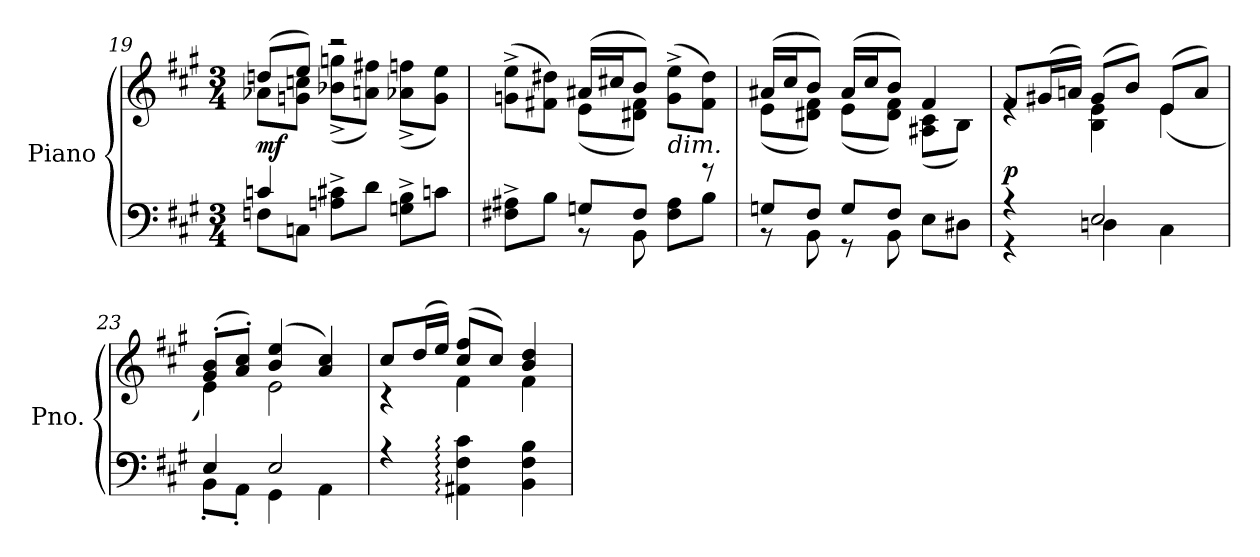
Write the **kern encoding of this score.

**kern	**kern	**dynam
*part1	*part1	*part1
*staff2	*staff1	*staff1/2
*I"Piano	*	*
*I'Pno.	*	*
!!LO:LB:g=z
*clefF4	*clefG2	*
*k[f#c#g#]	*k[f#c#g#]	*
*M3/4	*M3/4	*
=19	=19	=19
*^	*^	*
!	!	!	!	!LO:DY:a=2
4cn/	8Fn\L	(>8ddn/L	8a-X\L	mf
.	8Cn\J	8ee/J)	8gn\ 8ccn\J	.
2rGGyy	8An\^ 8c#X\^L	2r	(>8b-X\^ 8ggn\^L	.
.	8d\J	.	8an\ 8ff#X\J)	.
.	8Gn\^ 8B\^L	.	(>8a-X\^ 8ffn\^L	.
.	8cn\J	.	8g\ 8ee\J)	.
=20	=20	=20	=20	=20
4ryy	8F#X\^ 8A#X\^L	(>8gn\^ 8ee\^L	4ryy	.
.	8B\J	8f#X\ 8dd#X\J)	.	.
8Gn/L	8r	(>16a#X/LL	(<8e\L	.
.	.	16cc#X/J	.	.
8F#/J	8BB\	8b/J)	8d#X\ 8f#\J)	.
!	!	!LO:TX:b:i:t=dim.	!	!
8ryy	8F#\ 8A#\L	(>8g\^ 8ee\^L	4ryy	.
8r	8B\J	8f#\ 8dd#\J)	.	.
=21	=21	=21	=21	=21
8Gn/L	8r	(>16a#X/LL	(<8e\L	.
.	.	16cc#/J	.	.
8F#/J	8BB\	8b/J)	8d#X\ 8f#\J)	.
8G/L	8r	(>16a#/LL	(<8e\L	.
.	.	16cc#/J	.	.
8F#/J	8BB\	8b/J)	8d#\ 8f#\J)	.
4ryy	8E\L	4f#/	(<8A#X\ 8c#\L	.
.	8D#X\J	.	8B\J)	.
=22	=22	=22	=22	=22
!	!	!	!	!LO:DY:a=2
4rGG	4rA	8f#/L	4re	p
.	.	(>16g#X/L	.	.
.	.	16an/JJ)	.	.
2E/	4Dn\	(>8g#/L	4B\ 4e\	.
.	.	8b/J)	.	.
.	4C#\	(>8e/L	(<4e\	.
.	.	8a/J)	.	.
!!LO:PB:g=z	!!
=23	=23	=23	=23	=23
4E/	8BB'\L	(>8g#/' 8b/'L	4e\)	.
.	8AA'\J	8a/' 8cc#/'J)	.	.
2E/	4GG#\	(>4b/ 4ee/	2e\	.
.	4AA\	4a/ 4cc#/)	.	.
=24	=24	=24	=24	=24
2.ryy	4rA	8cc#/L	4r	.
.	.	(>16dd/L	.	.
.	.	16ee/JJ)	.	.
.	4AA#X\: 4F#\: 4c#\:	(>8cc#/ 8ff#/L	4f#\	.
.	.	8cc#/J)	.	.
.	4BB\ 4F#\ 4B\	4b/ 4dd/	4f#\	.
*v	*v	*	*	*
*	*v	*v	*
=	=	=
*-	*-	*-
